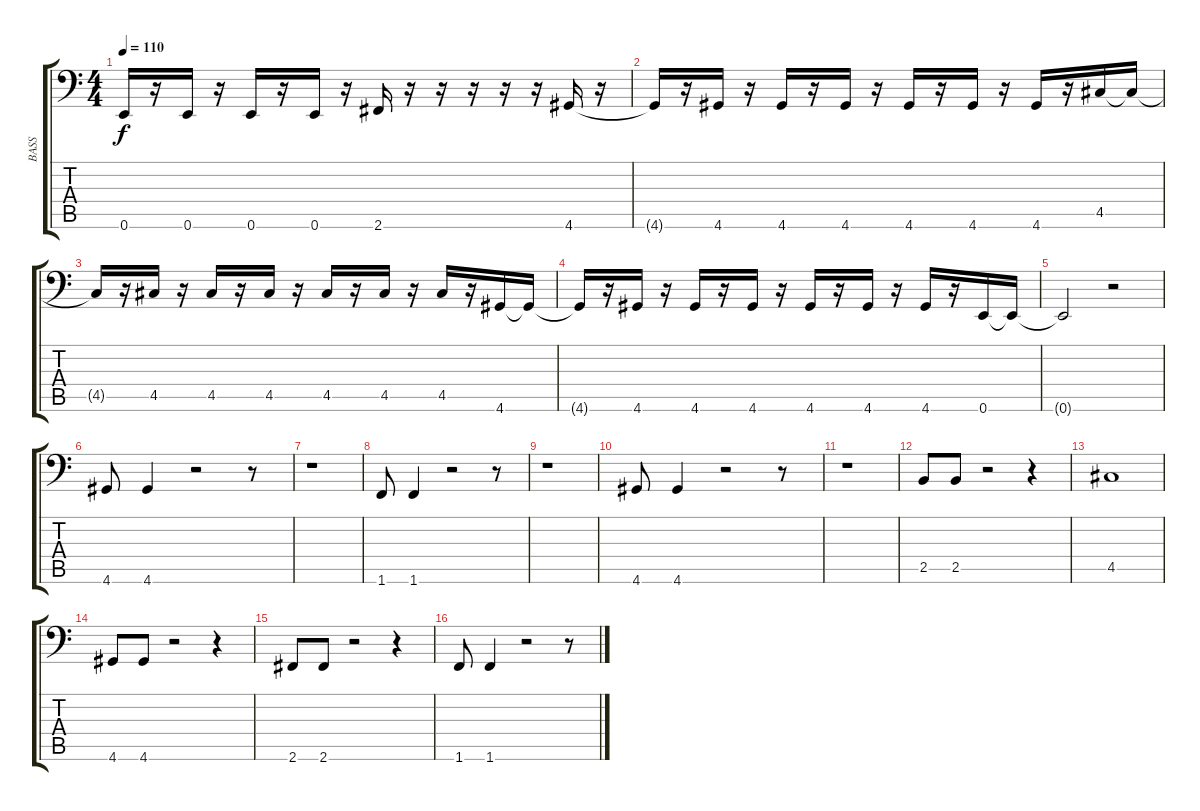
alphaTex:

\track ("BASS" "BASS") {instrument electricbassfinger}
\staff {score tabs}
\tuning (E3 B2 G2 D2 A1 E1) {hide}
\ts (4 4)
\tempo 110
\clef f4
\ks c
0.6{t}.16{dy f} r.16 0.6.16 r.16 0.6.16 r.16 0.6.16 r.16 2.6.16 r.16 r.16 r.16 r.16 r.16 4.6.16 r.16 |
4.6{t}.16 r.16 4.6.16 r.16 4.6.16 r.16 4.6.16 r.16 4.6.16 r.16 4.6.16 r.16 4.6.16 r.16 4.5.16 4.5{t}.16 |
4.5{t}.16 r.16 4.5.16 r.16 4.5.16 r.16 4.5.16 r.16 4.5.16 r.16 4.5.16 r.16 4.5.16 r.16 4.6.16 4.6{t}.16 |
4.6{t}.16 r.16 4.6.16 r.16 4.6.16 r.16 4.6.16 r.16 4.6.16 r.16 4.6.16 r.16 4.6.16 r.16 0.6.16 0.6{t}.16 |
0.6{t}.2 r.2 |
4.6.8 4.6.4 r.2 r.8 |
r.1 |
1.6.8 1.6.4 r.2 r.8 |
r.1 |
4.6.8 4.6.4 r.2 r.8 |
r.1 |
2.5.8 2.5.8 r.2 r.4 |
4.5.1 |
4.6.8 4.6.8 r.2 r.4 |
2.6.8 2.6.8 r.2 r.4 |
1.6.8 1.6.4 r.2 r.8
